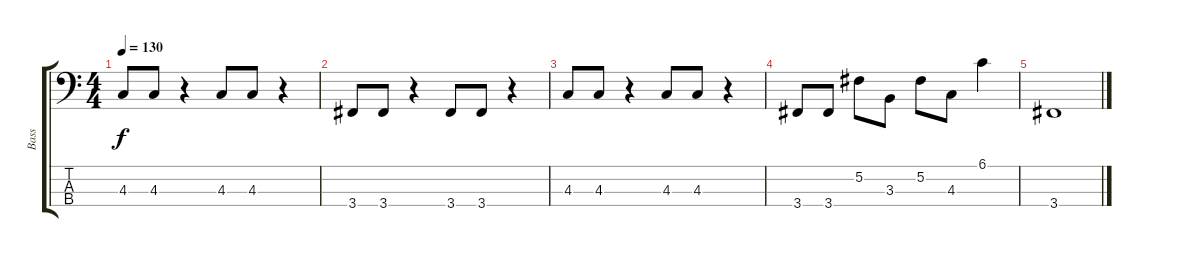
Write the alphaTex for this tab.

\track ("Bass" "Bass") {instrument slapbass1}
\staff {score tabs}
\tuning (Gb2 Db2 Ab1 Eb1) {hide}
\ts (4 4)
\tempo 130
\clef f4
\ks c
4.3.8{dy f} 4.3.8 r.4 4.3.8 4.3.8 r.4 |
3.4.8 3.4.8 r.4 3.4.8 3.4.8 r.4 |
4.3.8 4.3.8 r.4 4.3.8 4.3.8 r.4 |
3.4.8 3.4.8 5.2.8 3.3.8 5.2.8 4.3.8 6.1.4 |
3.4.1
